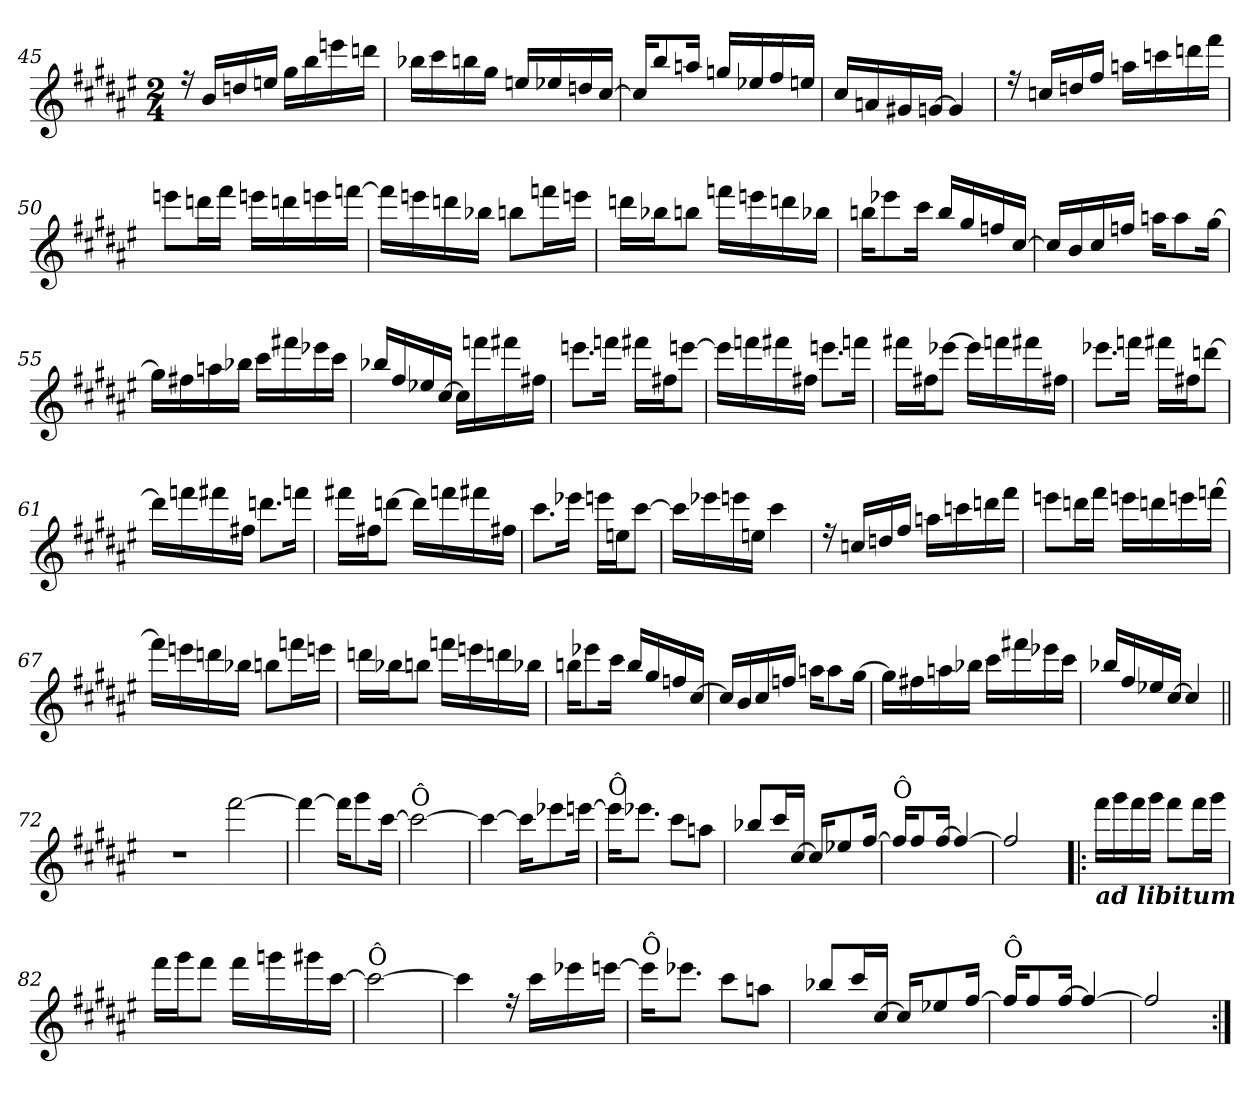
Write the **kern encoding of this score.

**kern
*part1
*staff1
*clefG2
*k[f#c#g#d#a#e#]
*F#:
*M2/4
=45
*^
16rff	2ryy
16b/LL	.
16ddn/	.
16een/JJ	.
16gg#\LL	.
16bb\	.
16eeen\	.
16dddn\JJ	.
=46	=46
16bb-X\LL	2ryy
16ccc#\	.
16bbn\	.
16gg#\JJ	.
16een/LL	.
16ee-X/	.
16ddn/	.
[>16cc#/JJ	.
=47	=47
16cc#/KL]	2ryy
8bb/	.
16aan/Jk	.
16ggn/LL	.
16ee-X/	.
16ff#/	.
16een/JJ	.
!!LO:PB:g=z	!!
=48	=48
16cc#/LL	2ryy
16an/	.
16g#X/	.
[>16gn/JJ	.
4g/]	.
=49	=49
16rff	2ryy
16ccn/LL	.
16ddn/	.
16ff#/JJ	.
16aan\LL	.
16cccn\	.
16dddn\	.
16fff#\JJ	.
=50	=50
8eeen\L	2ryy
16dddn\L	.
16fff#\JJ	.
16eeen\LL	.
16dddn\	.
16eeen\	.
[<16fffn\JJ	.
=51	=51
16fff\LL]	2ryy
16eeen\	.
16dddn\	.
16bb-X\JJ	.
8bbn\L	.
16fffn\L	.
16eeen\JJ	.
!!LO:LB:g=z	!!
=52	=52
16dddn\LL	2ryy
16bb-X\J	.
8bbn\J	.
16fffn\LL	.
16eeen\	.
16dddn\	.
16bb-X\JJ	.
=53	=53
16bbn\KL	2ryy
8eee-X\	.
16ccc#\Jk	.
16bb/LL	.
16gg#/	.
16ffn/	.
[>16cc#/JJ	.
=54	=54
16cc#/LL]	2ryy
16b/	.
16cc#/	.
16ffn/JJ	.
16aan\KL	.
8aa\	.
[<16gg#\Jk	.
=55	=55
16gg#\LL]	2ryy
16ff#X\	.
16aan\	.
16bb-X\JJ	.
16ccc#\LL	.
16fff#X\	.
16eee-X\	.
16ccc#\JJ	.
!!LO:LB:g=z	!!
=56	=56
16bb-X/LL	2ryy
16ff#/	.
16ee-X/	.
[>16cc#/JJ	.
16cc#\LL]	.
16fffn\	.
16fff#X\	.
16ff#X\JJ	.
=57	=57
8.eeen\L	2ryy
16fffn\Jk	.
16fff#X\LL	.
16ff#X\J	.
[<8eeen\J	.
=58	=58
16eeen\LL]	2ryy
16fffn\	.
16fff#X\	.
16ff#X\JJ	.
8.eeen\L	.
16fffn\Jk	.
=59	=59
16fff#X\LL	2ryy
16ff#X\J	.
[<8eee-X\J	.
16eee-\LL]	.
16fffn\	.
16fff#X\	.
16ff#X\JJ	.
!!LO:LB:g=z	!!
=60	=60
8.eee-X\L	2ryy
16fffn\Jk	.
16fff#X\LL	.
16ff#X\J	.
[<8dddn\J	.
=61	=61
16ddd\LL]	2ryy
16fffn\	.
16fff#X\	.
16ff#X\JJ	.
8.dddn\L	.
16fffn\Jk	.
=62	=62
16fff#X\LL	2ryy
16ff#X\J	.
[<8dddn\J	.
16ddd\LL]	.
16fffn\	.
16fff#X\	.
16ff#X\JJ	.
=63	=63
8.ccc#\L	2ryy
16eee-X\Jk	.
16eeen\LL	.
16een\J	.
[<8ccc#\J	.
=64	=64
16ccc#\LL]	2ryy
16eee-X\	.
16eeen\	.
16een\JJ	.
4ccc#\	.
!!LO:LB:g=z	!!
=65	=65
16rff	2ryy
16ccn/LL	.
16ddn/	.
16ff#/JJ	.
16aan\LL	.
16cccn\	.
16dddn\	.
16fff#\JJ	.
=66	=66
8eeen\L	2ryy
16dddn\L	.
16fff#\JJ	.
16eeen\LL	.
16dddn\	.
16eeen\	.
[<16fffn\JJ	.
=67	=67
16fff\LL]	2ryy
16eeen\	.
16dddn\	.
16bb-X\JJ	.
8bbn\L	.
16fffn\L	.
16eeen\JJ	.
=68	=68
16dddn\LL	2ryy
16bb-X\J	.
8bbn\J	.
16fffn\LL	.
16eeen\	.
16dddn\	.
16bb-X\JJ	.
!!LO:LB:g=z	!!
=69	=69
16bbn\KL	2ryy
8eee-X\	.
16ccc#\Jk	.
16bb/LL	.
16gg#/	.
16ffn/	.
[>16cc#/JJ	.
=70	=70
16cc#/LL]	2ryy
16b/	.
16cc#/	.
16ffn/JJ	.
16aan\KL	.
8aa\	.
[<16gg#\Jk	.
=71	=71
16gg#\LL]	2ryy
16ff#X\	.
16aan\	.
16bb-X\JJ	.
16ccc#\LL	.
16fff#X\	.
16eee-X\	.
16ccc#\JJ	.
=72	=72
16bb-X/LL	2ryy
16ff#/	.
16ee-X/	.
[>16cc#/JJ	.
4cc#/]	.
*v	*v
=72X721||
2r
!!LO:LB:g=z
=73-
*^
[<2fff#\	2ryy
=74	=74
4fff#\_	2ryy
16fff#\KL]	.
8ggg#\	.
[<16ccc#\Jk	.
=75	=75
!LO:TX:a:t=Ô	!
2ccc#\_	2ryy
=76	=76
4ccc#\_	2ryy
16ccc#\KL]	.
8eee-X\	.
[<16eeen\Jk	.
=77	=77
!LO:TX:a:t=Ô	!
16eee\KL]	2ryy
8.eee-X\J	.
8ccc#\L	.
8aan\J	.
=78	=78
8bb-X/L	2ryy
16ccc#/L	.
[>16cc#/JJ	.
16cc#/KL]	.
8ee-X/	.
[>16ff#/Jk	.
!!LO:LB:g=z	!!
=79	=79
!LO:TX:a:t=Ô	!
16ff#/KL]	2ryy
8ff#/	.
[>16ff#/Jk	.
4ff#/_	.
=80	=80
2ff#/]	2ryy
=81!|:	=81!|:
!LO:TX:b:Bi:t=ad libitum	!
16fff#\LL	2ryy
16ggg#\	.
16fff#\	.
16ggg#\JJ	.
8fff#\L	.
16fff#\L	.
16ggg#\JJ	.
=82	=82
16fff#\LL	2ryy
16ggg#\J	.
8fff#\J	.
16fff#\LL	.
16gggn\	.
16ggg#X\	.
[<16ccc#\JJ	.
=83	=83
!LO:TX:a:t=Ô	!
2ccc#\_	2ryy
!!LO:LB:g=z	!!
=84	=84
4ccc#\]	2ryy
16rff	.
16ccc#\LL	.
16eee-X\	.
[<16eeen\JJ	.
=85	=85
!LO:TX:a:t=Ô	!
16eee\KL]	2ryy
8.eee-X\J	.
8ccc#\L	.
8aan\J	.
=86	=86
8bb-X/L	2ryy
16ccc#/L	.
[>16cc#/JJ	.
16cc#/KL]	.
8ee-X/	.
[>16ff#/Jk	.
=87	=87
!LO:TX:a:t=Ô	!
16ff#/KL]	2ryy
8ff#/	.
[>16ff#/Jk	.
4ff#/_	.
=88	=88
2ff#/]	2ryy
*v	*v
=:|!
*-
